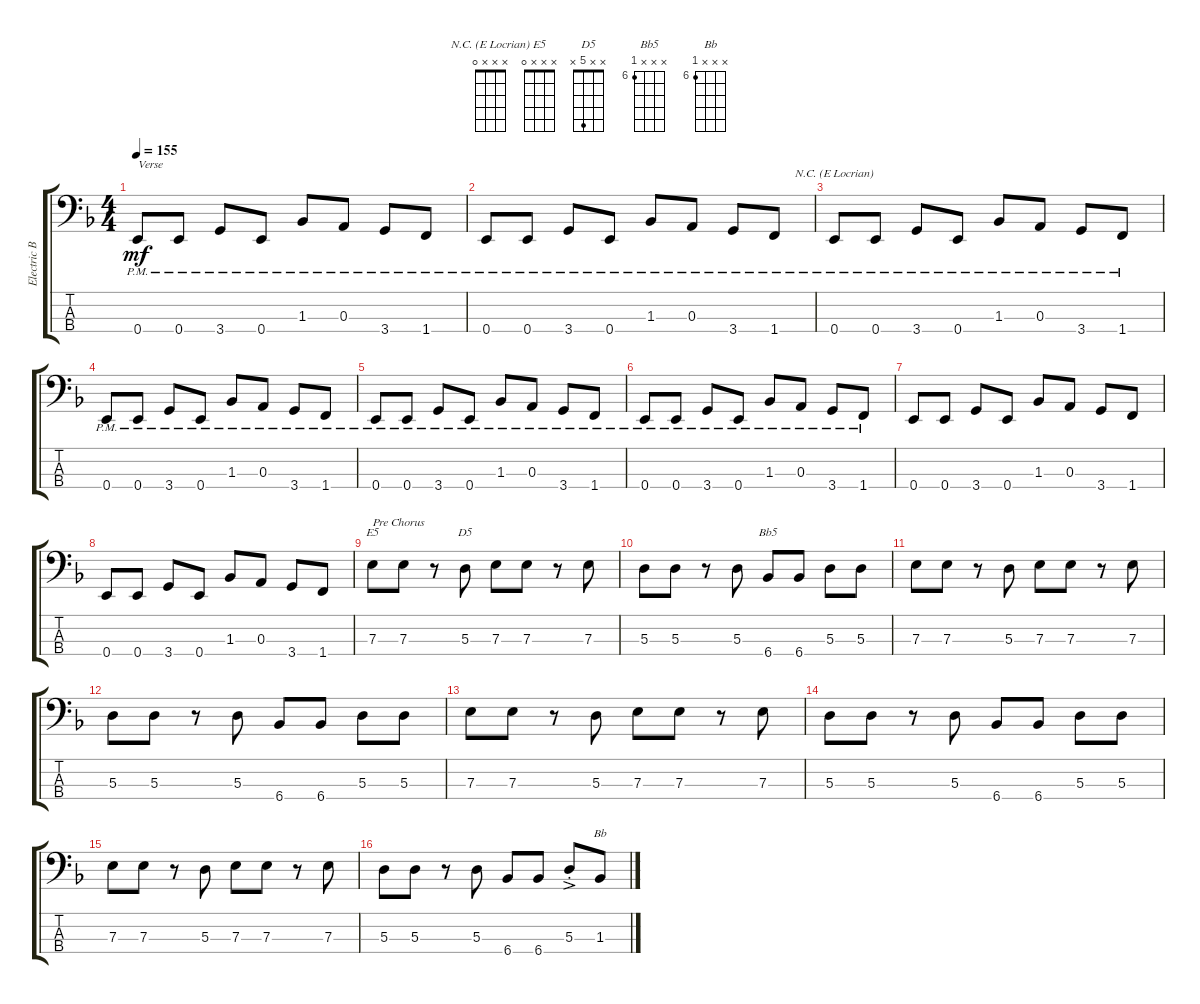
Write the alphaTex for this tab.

\track ("Electric Bass" "Electric B") {instrument electricbassfinger}
\staff {score tabs}
\tuning (G2 D2 A1 E1) {hide}
\chord ("N.C. (E Locrian)" x x x 0)
\chord ("E5" x x x 0)
\chord ("D5" x x 5 x)
\chord ("Bb5" x x x 6) {firstfret 6}
\chord ("Bb" x x x 6) {firstfret 6}
\ts (4 4)
\tempo 155
\clef f4
\ks f
0.4{pm}.8{txt "Verse" dy mf} 0.4{pm}.8 3.4{pm}.8 0.4{pm}.8 1.3{pm}.8 0.3{pm}.8 3.4{pm}.8 1.4{pm}.8 |
0.4{pm}.8 0.4{pm}.8 3.4{pm}.8 0.4{pm}.8 1.3{pm}.8 0.3{pm}.8 3.4{pm}.8 1.4{pm}.8 |
0.4{pm}.8{ch "N.C. (E Locrian)"} 0.4{pm}.8 3.4{pm}.8 0.4{pm}.8 1.3{pm}.8 0.3{pm}.8 3.4{pm}.8 1.4{pm}.8 |
0.4{pm}.8 0.4{pm}.8 3.4{pm}.8 0.4{pm}.8 1.3{pm}.8 0.3{pm}.8 3.4{pm}.8 1.4{pm}.8 |
0.4{pm}.8 0.4{pm}.8 3.4{pm}.8 0.4{pm}.8 1.3{pm}.8 0.3{pm}.8 3.4{pm}.8 1.4{pm}.8 |
0.4{pm}.8 0.4{pm}.8 3.4{pm}.8 0.4{pm}.8 1.3{pm}.8 0.3{pm}.8 3.4{pm}.8 1.4{pm}.8 |
0.4.8 0.4.8 3.4.8 0.4.8 1.3.8 0.3.8 3.4.8 1.4.8 |
0.4.8 0.4.8 3.4.8 0.4.8 1.3.8 0.3.8 3.4.8 1.4.8 |
7.3.8{ch "E5" txt "Pre Chorus"} 7.3.8 r.8 5.3.8{ch "D5"} 7.3.8 7.3.8 r.8 7.3.8 |
5.3.8 5.3.8 r.8 5.3.8 6.4.8{ch "Bb5"} 6.4.8 5.3.8 5.3.8 |
7.3.8 7.3.8 r.8 5.3.8 7.3.8 7.3.8 r.8 7.3.8 |
5.3.8 5.3.8 r.8 5.3.8 6.4.8 6.4.8 5.3.8 5.3.8 |
7.3.8 7.3.8 r.8 5.3.8 7.3.8 7.3.8 r.8 7.3.8 |
5.3.8 5.3.8 r.8 5.3.8 6.4.8 6.4.8 5.3.8 5.3.8 |
7.3.8 7.3.8 r.8 5.3.8 7.3.8 7.3.8 r.8 7.3.8 |
5.3.8 5.3.8 r.8 5.3.8 6.4.8 6.4.8 5.3{ac st}.8 1.3.8{ch "Bb"}
